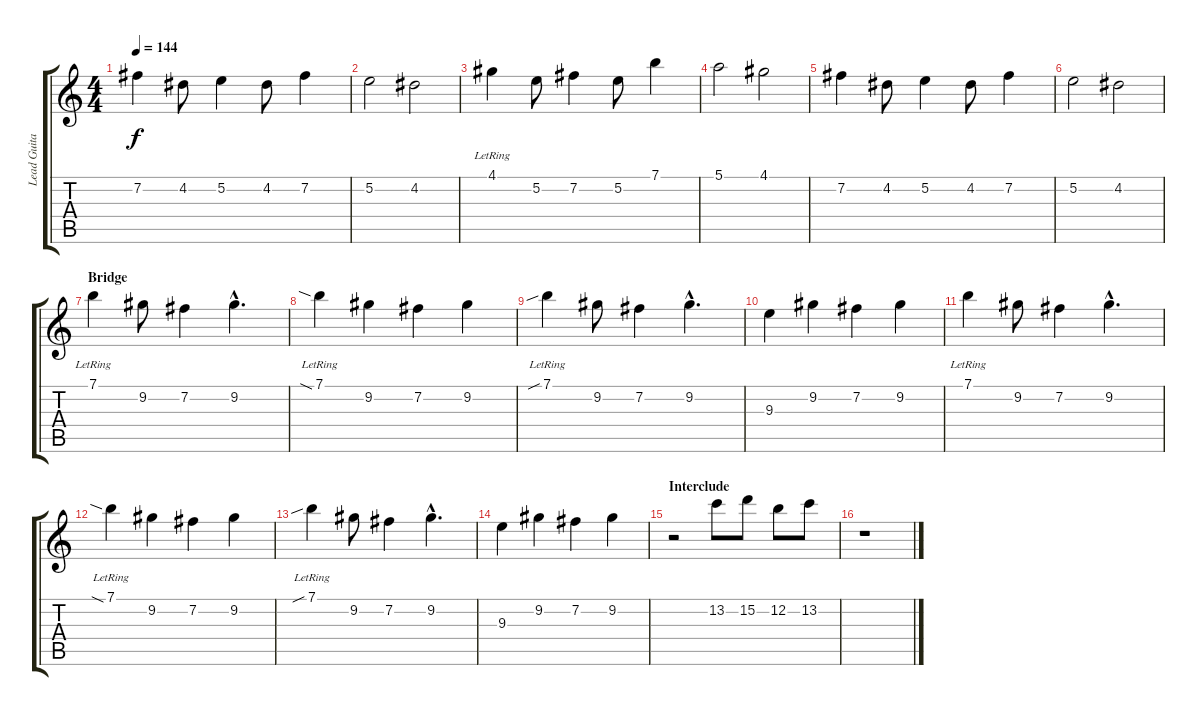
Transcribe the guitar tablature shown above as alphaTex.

\track ("Lead Guitar" "Lead Guita") {instrument electricguitarjazz}
\staff {score tabs}
\tuning (E4 B3 G3 D3 A2 E2) {hide}
\ts (4 4)
\tempo 144
\clef g2
\ks c
7.2.4{dy f} 4.2.8 5.2.4 4.2.8 7.2.4 |
5.2.2 4.2.2 |
4.1{lr}.4 5.2.8 7.2.4 5.2.8 7.1.4 |
5.1.2 4.1.2 |
7.2.4 4.2.8 5.2.4 4.2.8 7.2.4 |
5.2.2 4.2.2 |
\section ("" "Bridge")
7.1{lr}.4 9.2.8 7.2.4 9.2{hac}.4{d} |
7.1{sia lr}.4 9.2.4 7.2.4 9.2.4 |
7.1{sib lr}.4 9.2.8 7.2.4 9.2{hac}.4{d} |
9.3.4 9.2.4 7.2.4 9.2.4 |
7.1{lr}.4 9.2.8 7.2.4 9.2{hac}.4{d} |
7.1{sia lr}.4 9.2.4 7.2.4 9.2.4 |
7.1{sib lr}.4 9.2.8 7.2.4 9.2{hac}.4{d} |
9.3.4 9.2.4 7.2.4 9.2.4 |
\section ("" "Interclude")
r.2 13.2.8 15.2.8 12.2.8 13.2.8 |
r.1
